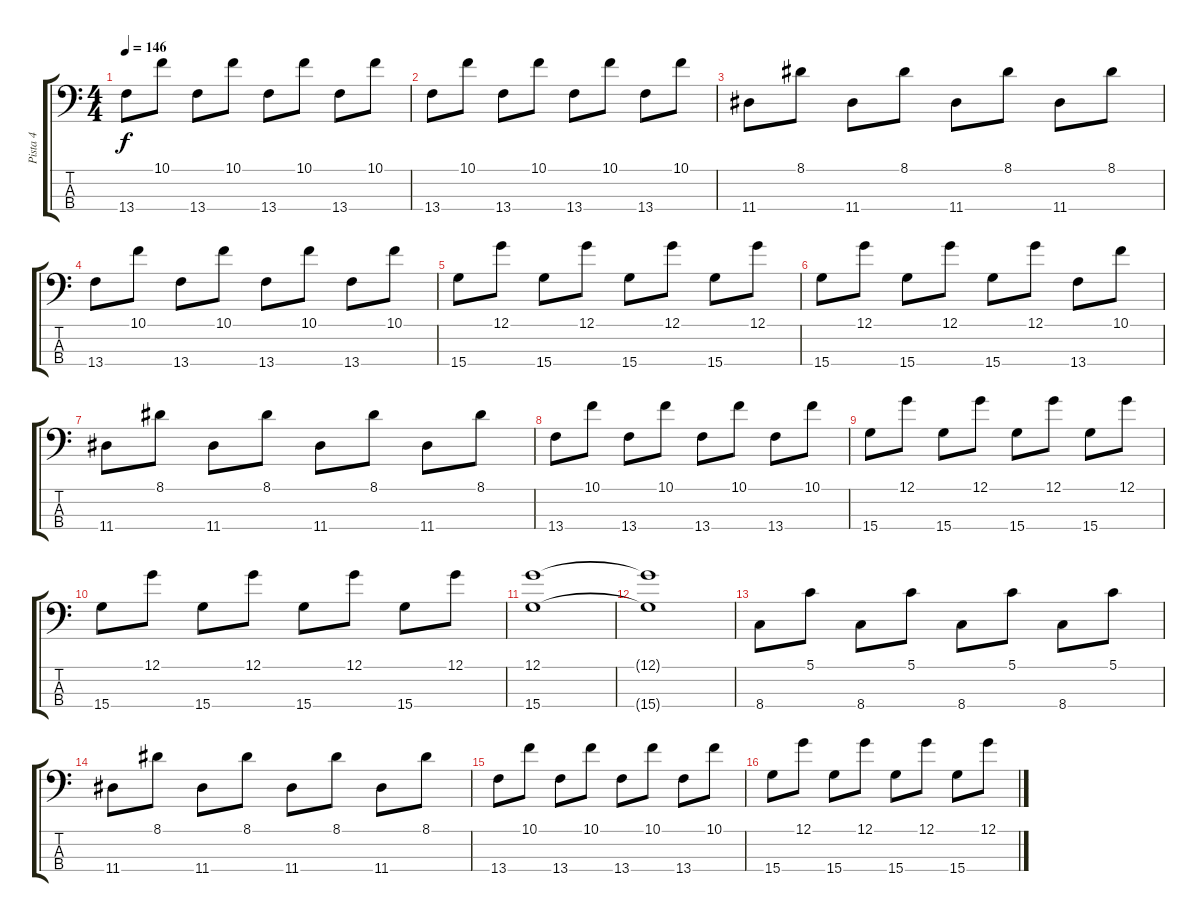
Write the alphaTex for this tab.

\track ("Pista 4" "Pista 4") {instrument synthbass1}
\staff {score tabs}
\tuning (G2 D2 A1 E1) {hide}
\ts (4 4)
\tempo 146
\clef f4
\ks c
13.4.8{dy f} 10.1.8 13.4.8 10.1.8 13.4.8 10.1.8 13.4.8 10.1.8 |
13.4.8 10.1.8 13.4.8 10.1.8 13.4.8 10.1.8 13.4.8 10.1.8 |
11.4.8 8.1.8 11.4.8 8.1.8 11.4.8 8.1.8 11.4.8 8.1.8 |
13.4.8 10.1.8 13.4.8 10.1.8 13.4.8 10.1.8 13.4.8 10.1.8 |
15.4.8 12.1.8 15.4.8 12.1.8 15.4.8 12.1.8 15.4.8 12.1.8 |
15.4.8 12.1.8 15.4.8 12.1.8 15.4.8 12.1.8 13.4.8 10.1.8 |
11.4.8 8.1.8 11.4.8 8.1.8 11.4.8 8.1.8 11.4.8 8.1.8 |
13.4.8 10.1.8 13.4.8 10.1.8 13.4.8 10.1.8 13.4.8 10.1.8 |
15.4.8 12.1.8 15.4.8 12.1.8 15.4.8 12.1.8 15.4.8 12.1.8 |
15.4.8 12.1.8 15.4.8 12.1.8 15.4.8 12.1.8 15.4.8 12.1.8 |
(12.1 15.4).1 |
(12.1{t} 15.4{t}).1 |
8.4.8 5.1.8 8.4.8 5.1.8 8.4.8 5.1.8 8.4.8 5.1.8 |
11.4.8 8.1.8 11.4.8 8.1.8 11.4.8 8.1.8 11.4.8 8.1.8 |
13.4.8 10.1.8 13.4.8 10.1.8 13.4.8 10.1.8 13.4.8 10.1.8 |
15.4.8 12.1.8 15.4.8 12.1.8 15.4.8 12.1.8 15.4.8 12.1.8
